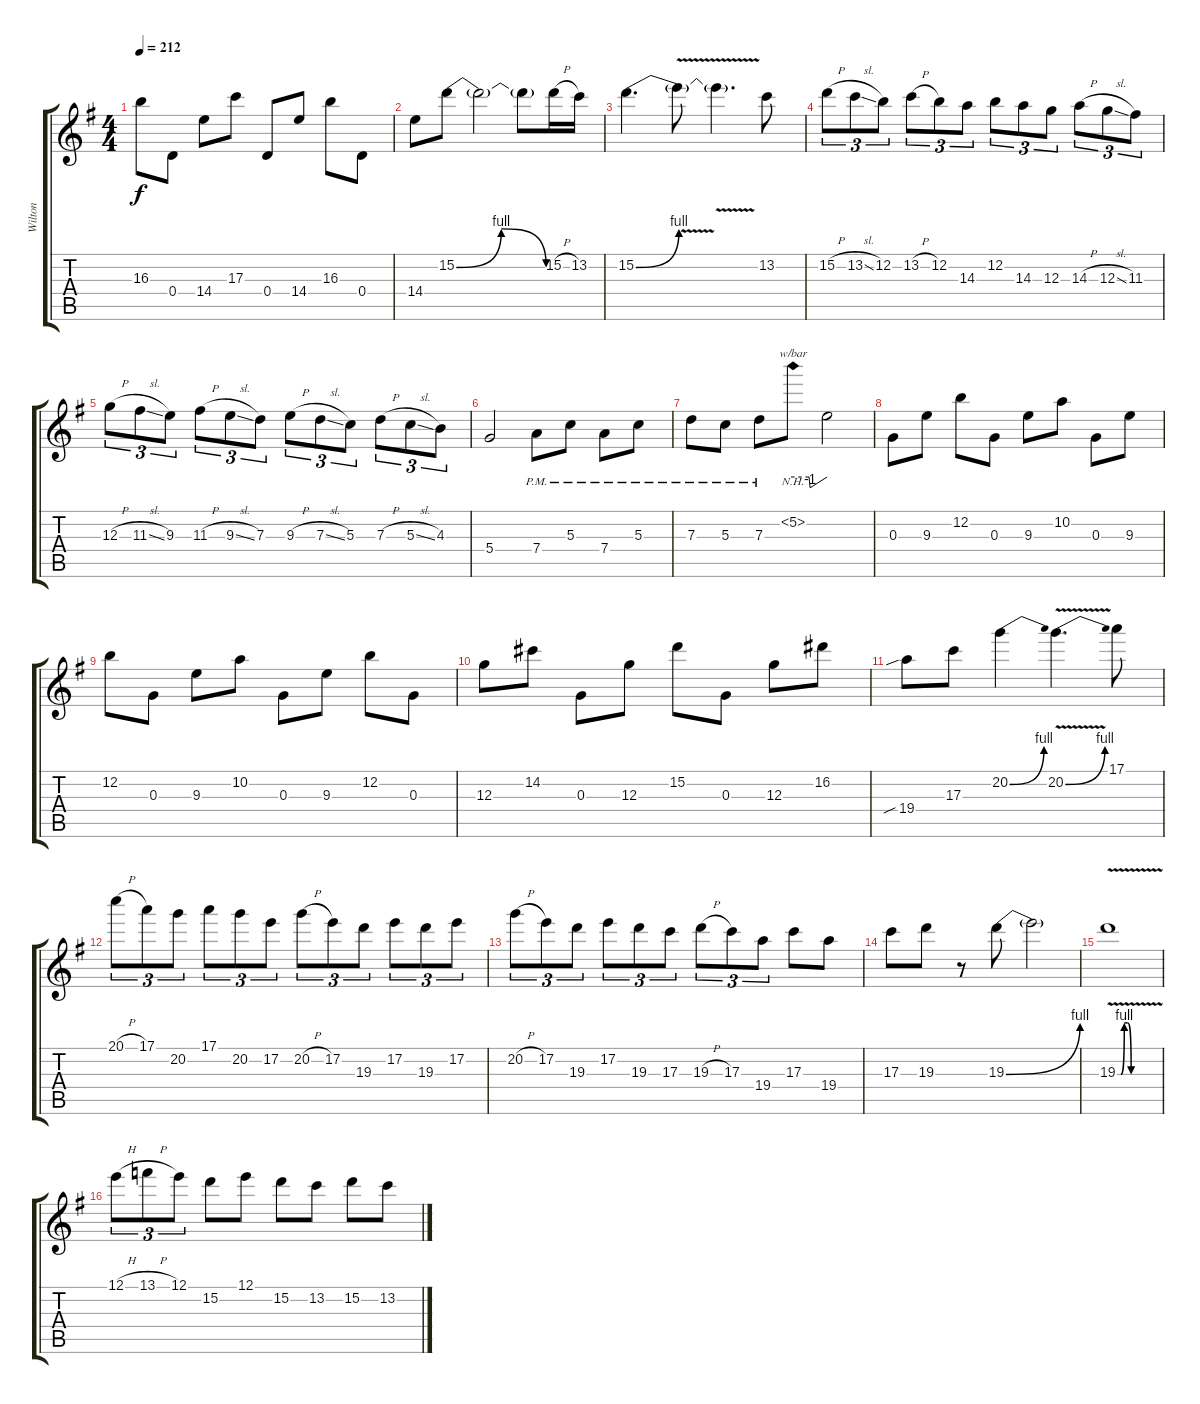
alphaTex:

\track ("Wilton" "Wilton") {instrument distortionguitar}
\staff {score tabs}
\tuning (E4 B3 G3 D3 A2 E2) {hide}
\ts (4 4)
\tempo 212
\clef g2
\ks g
16.3.8{dy f} 0.4.8 14.4.8 17.3.8 0.4.8 14.4.8 16.3.8 0.4.8 |
14.4.8 15.2{be (bendrelease 0 0 15 4 45 4 60 0)}.8 15.2{t}.2 15.2{t}.8 15.2{h}.16 13.2.16 |
15.2{be (bend 0 0 60 4)}.4{d} 15.2{v t}.8 15.2{v t}.4{d} 13.2.8 |
15.2{h}.8{tu (3 2)} 13.2{sl}.8{tu (3 2)} 12.2.8{tu (3 2)} 13.2{h}.8{tu (3 2)} 12.2.8{tu (3 2)} 14.3.8{tu (3 2)} 12.2.8{tu (3 2)} 14.3.8{tu (3 2)} 12.3.8{tu (3 2)} 14.3{h}.8{tu (3 2)} 12.3{sl}.8{tu (3 2)} 11.3.8{tu (3 2)} |
12.3{h}.8{tu (3 2)} 11.3{sl}.8{tu (3 2)} 9.3.8{tu (3 2)} 11.3{h}.8{tu (3 2)} 9.3{sl}.8{tu (3 2)} 7.3.8{tu (3 2)} 9.3{h}.8{tu (3 2)} 7.3{sl}.8{tu (3 2)} 5.3.8{tu (3 2)} 7.3{h}.8{tu (3 2)} 5.3{sl}.8{tu (3 2)} 4.3.8{tu (3 2)} |
5.4.2 7.4{pm}.8 5.3{pm}.8 7.4{pm}.8 5.3{pm}.8 |
7.3{pm}.8 5.3{pm}.8 7.3{pm}.8 5.2{nh}.8{tbe (custom default 0 0 28 0 30 -4 60 0)} 5.2{t}.2 |
0.3.8 9.3.8 12.2.8 0.3.8 9.3.8 10.2.8 0.3.8 9.3.8 |
12.2.8 0.3.8 9.3.8 10.2.8 0.3.8 9.3.8 12.2.8 0.3.8 |
12.3.8 14.2.8 0.3.8 12.3.8 15.2.8 0.3.8 12.3.8 16.2.8 |
19.4{sib}.8 17.3.8 20.2{be (bend 0 0 60 4)}.4 20.2{be (bend 0 0 60 4) v}.4{d} 17.1.8 |
20.1{h}.8{tu (3 2)} 17.1.8{tu (3 2)} 20.2.8{tu (3 2)} 17.1.8{tu (3 2)} 20.2.8{tu (3 2)} 17.2.8{tu (3 2)} 20.2{h}.8{tu (3 2)} 17.2.8{tu (3 2)} 19.3.8{tu (3 2)} 17.2.8{tu (3 2)} 19.3.8{tu (3 2)} 17.2.8{tu (3 2)} |
20.2{h}.8{tu (3 2)} 17.2.8{tu (3 2)} 19.3.8{tu (3 2)} 17.2.8{tu (3 2)} 19.3.8{tu (3 2)} 17.3.8{tu (3 2)} 19.3{h}.8{tu (3 2)} 17.3.8{tu (3 2)} 19.4.8{tu (3 2)} 17.3.8 19.4.8 |
17.3.8 19.3.8 r.8 19.3{be (bend 0 0 60 4)}.8 19.3{t}.2 |
19.3{be (custom 0 0 5 0 10 4 15 4 20 0 30 0 60 0) v}.1 |
12.1{h}.8{tu (3 2)} 13.1{h}.8{tu (3 2)} 12.1.8{tu (3 2)} 15.2.8 12.1.8 15.2.8 13.2.8 15.2.8 13.2.8
